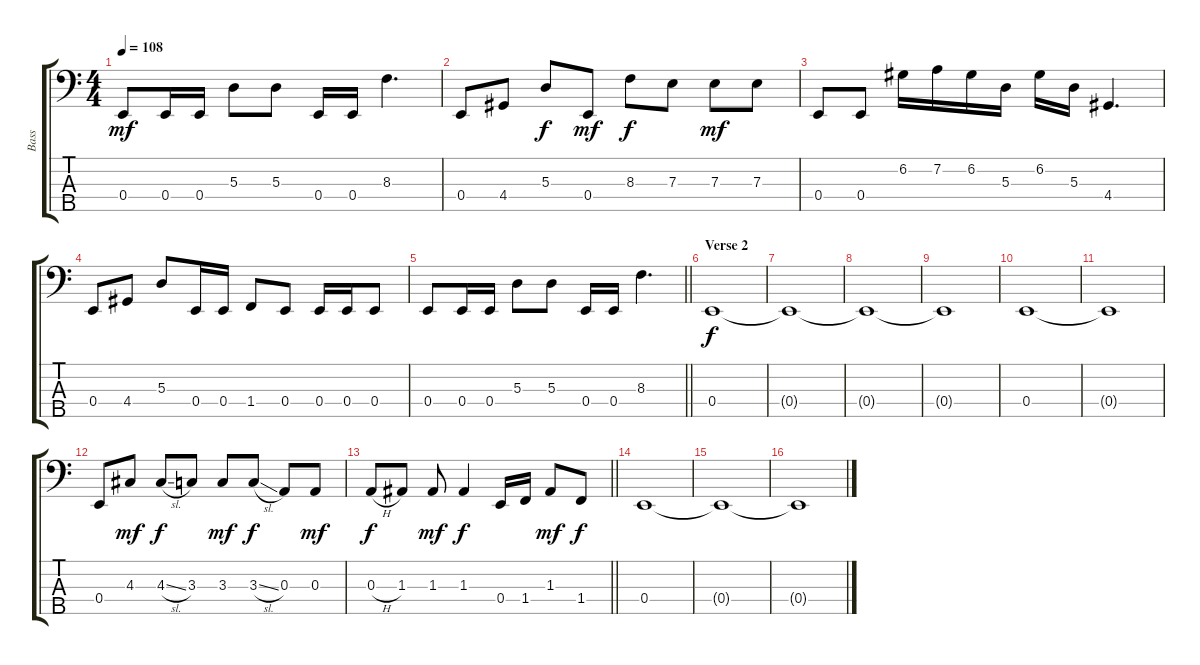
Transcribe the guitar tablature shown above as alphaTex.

\track ("Bass" "Bass") {instrument electricbassfinger}
\staff {score tabs}
\tuning (G2 D2 A1 E1 B0) {hide}
\ts (4 4)
\tempo 108
\clef f4
\ks c
0.4.8{dy mf} 0.4.16 0.4.16 5.3.8 5.3.8 0.4.16 0.4.16 8.3.4{d} |
0.4.8 4.4.8 5.3.8{dy f} 0.4.8{dy mf} 8.3.8{dy f} 7.3.8 7.3.8{dy mf} 7.3.8 |
0.4.8 0.4.8 6.2.16 7.2.16 6.2.16 5.3.16 6.2.16 5.3.16 4.4.4{d} |
0.4.8 4.4.8 5.3.8 0.4.16 0.4.16 1.4.8 0.4.8 0.4.16 0.4.16 0.4.8 |
\barLineRight lightlight
0.4.8 0.4.16 0.4.16 5.3.8 5.3.8 0.4.16 0.4.16 8.3.4{d} |
\section ("" "Verse 2")
0.4.1{dy f volume 10} |
0.4{t}.1 |
0.4{t}.1 |
0.4{t}.1 |
0.4.1 |
0.4{t}.1 |
0.4.8 4.3.8{dy mf} 4.3{sl}.8{dy f} 3.3.8 3.3.8{dy mf} 3.3{sl}.8{dy f} 0.3.8 0.3.8{dy mf} |
\barLineRight lightlight
0.3{h}.8{dy f} 1.3.8 1.3.8{dy mf} 1.3.4{dy f} 0.4.16 1.4.16 1.3.8{dy mf} 1.4.8{dy f} |
0.4.1{volume 10} |
0.4{t}.1 |
0.4{t}.1
